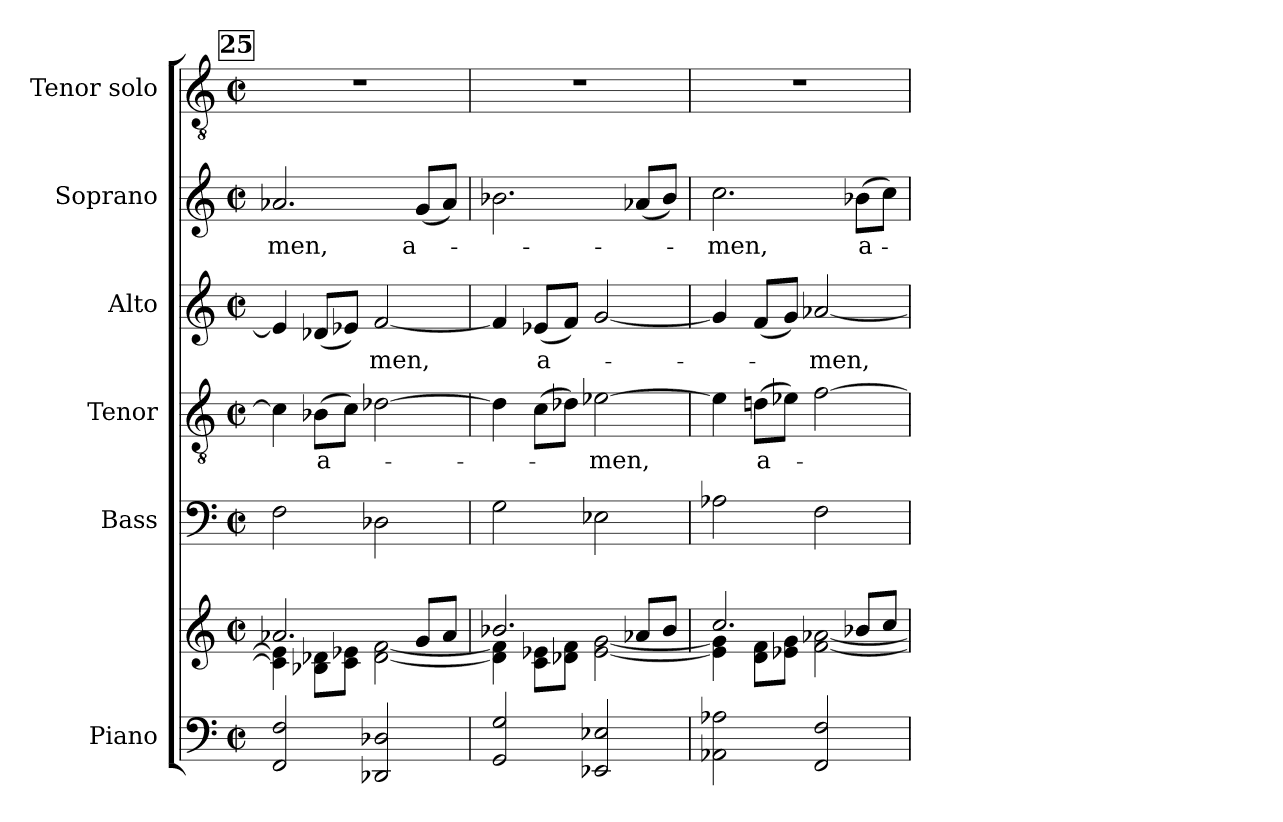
**kern	**kern	**kern	**kern	**text	**kern	**text	**kern	**text	**kern
*part6	*part6	*part5	*part4	*part4	*part3	*part3	*part2	*part2	*part1
*staff7	*staff6	*staff5	*staff4	*staff4	*staff3	*staff3	*staff2	*staff2	*staff1
*I"Piano	*	*I"Bass	*I"Tenor	*	*I"Alto	*	*I"Soprano	*	*I"Tenor solo
*I'Pno.	*	*I'B.	*I'T.	*	*I'A.	*	*I'S.	*	*I'T.s
!!LO:PB:g=z
*clefF4	*clefG2	*clefF4	*clefGv2	*	*clefG2	*	*clefG2	*	*clefGv2
*k[]	*k[]	*k[]	*k[]	*	*k[]	*	*k[]	*	*k[]
*M2/2	*M2/2	*M2/2	*M2/2	*	*M2/2	*	*M2/2	*	*M2/2
*met(c|)	*met(c|)	*met(c|)	*met(c|)	*	*met(c|)	*	*met(c|)	*	*met(c|)
!!LO:REH:place=s1:a:B:fs=14:t=25
=409	=409	=409	=409	=409	=409	=409	=409	=409	=409
*	*^	*	*	*	*	*	*	*	*
!	!	!	!	!	!	!	!	!	!LO:LY:b	!
2FF/ 2F/	2.a-X/	4c\] 4e-\]	2F\	4c\]	.	4e-/]	.	2.a-X/	-men,	1r
!	!	!	!	!	!LO:LY:b	!	!	!	!	!
.	.	8B-X\ 8d-X\L	.	(>8B-X\L	a-	(<8d-X/L	.	.	.	.
.	.	8c\ 8e-X\J	.	8c\J)	.	8e-X/J)	.	.	.	.
!	!	!	!	!	!	!	!LO:LY:b	!	!	!
2DD-X/ 2D-X/	.	[2d-\ [2f\	2D-X\	[2d-X\	.	[2f/	-men,	.	.	.
!	!	!	!	!	!	!	!	!	!LO:LY:b	!
.	8g/L	.	.	.	.	.	.	(<8g/L	a-	.
.	8a-/J	.	.	.	.	.	.	8a-/J)	.	.
=410	=410	=410	=410	=410	=410	=410	=410	=410	=410	=410
2GG/ 2G/	2.b-X/	4d-\] 4f\]	2G\	4d-\]	.	4f/]	.	2.b-X\	.	1r
!	!	!	!	!	!	!	!LO:LY:b	!	!	!
.	.	8c\ 8e-X\L	.	(>8c\L	.	(<8e-X/L	a-	.	.	.
.	.	8d-X\ 8f\J	.	8d-X\J)	.	8f/J)	.	.	.	.
!	!	!	!	!	!LO:LY:b	!	!	!	!	!
2EE-X/ 2E-X/	.	[2e-\ [2g\	2E-X\	[2e-X\	-men,	[2g/	.	.	.	.
.	8a-X/L	.	.	.	.	.	.	(<8a-X/L	.	.
.	8b-/J	.	.	.	.	.	.	8b-/J)	.	.
=411	=411	=411	=411	=411	=411	=411	=411	=411	=411	=411
!	!	!	!	!	!	!	!	!	!LO:LY:b	!
2AA-X\ 2A-X\	2.cc/	4e-\] 4g\]	2A-X\	4e-\]	.	4g/]	.	2.cc\	-men,	1r
!	!	!	!	!	!LO:LY:b	!	!	!	!	!
.	.	8d\ 8f\L	.	(>8dn\L	a-	(<8f/L	.	.	.	.
.	.	8e-X\ 8g\J	.	8e-X\J)	.	8g/J)	.	.	.	.
!	!	!	!	!	!	!	!LO:LY:b	!	!	!
2FF/ 2F/	.	[2f\ [2a-X\	2F\	[2f\	.	[2a-X/	-men,	.	.	.
!	!	!	!	!	!	!	!	!	!LO:LY:b	!
.	8b-X/L	.	.	.	.	.	.	(>8b-X\L	a-	.
.	8cc/J	.	.	.	.	.	.	8cc\J)	.	.
*	*v	*v	*	*	*	*	*	*	*	*
=	=	=	=	=	=	=	=	=	=
*-	*-	*-	*-	*-	*-	*-	*-	*-	*-
